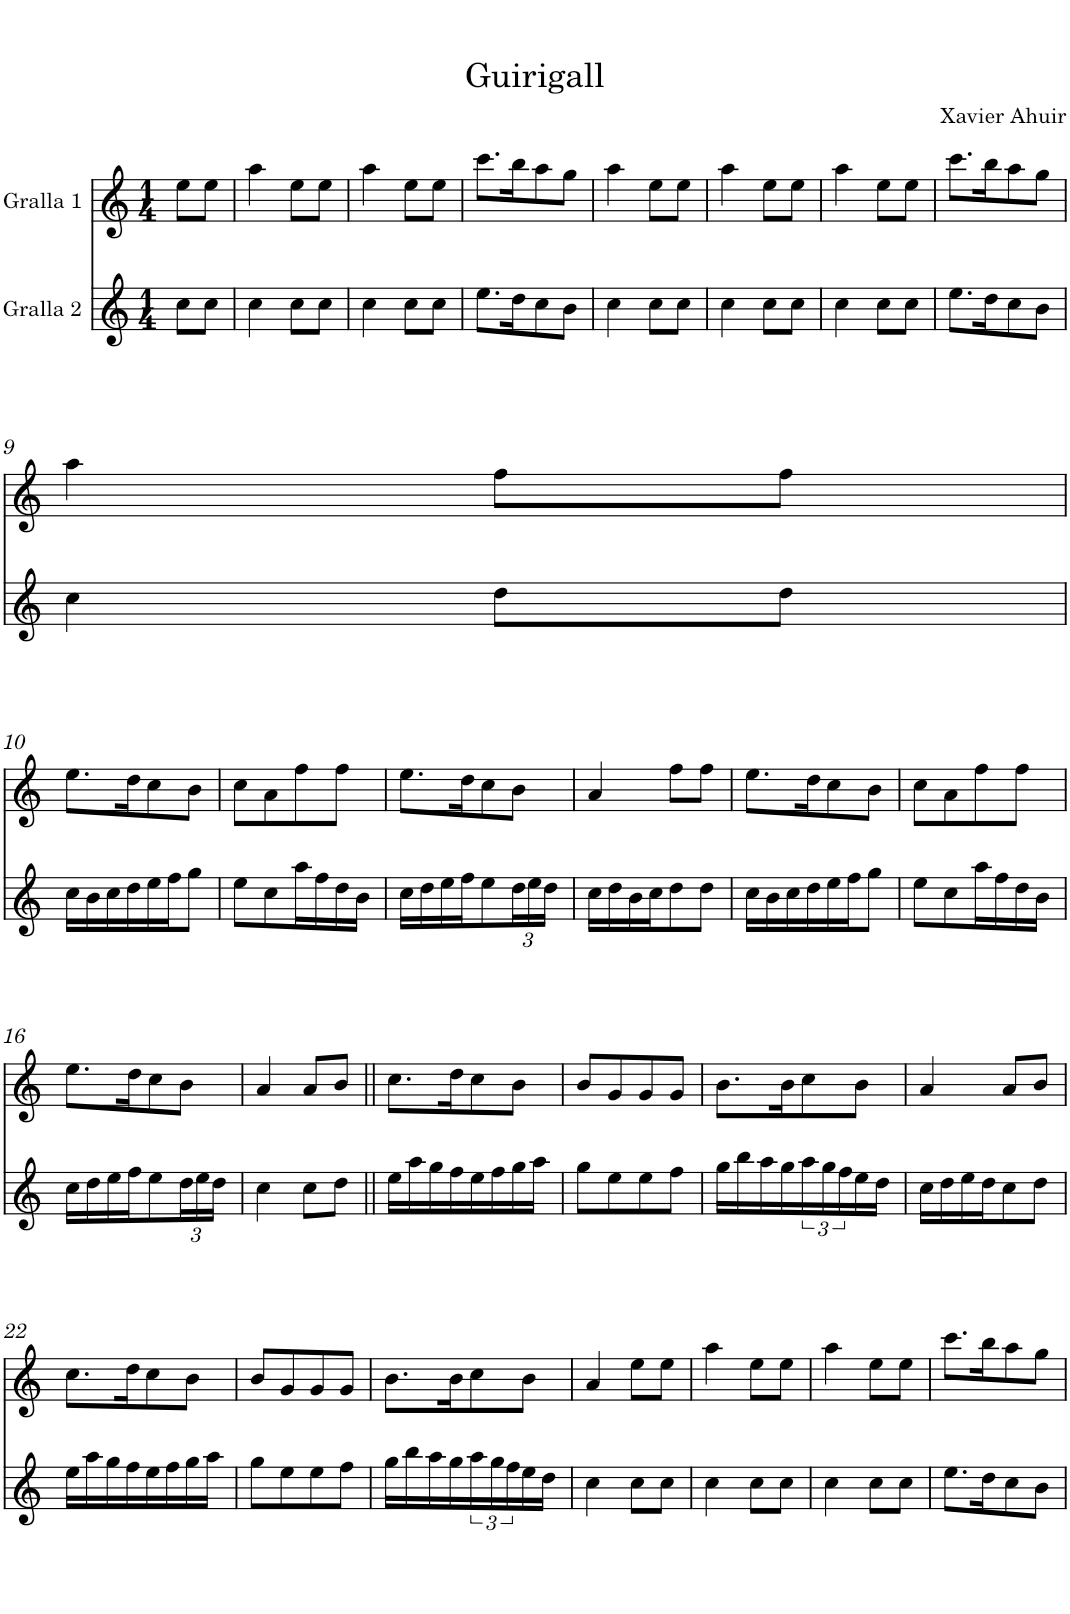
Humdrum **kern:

**kern	**kern
*part2	*part1
*staff2	*staff1
*I"Gralla 2	*I"Gralla 1
*clefG2	*clefG2
*k[]	*k[]
*M1/4	*M1/4
=1	=1
8cc\L	8ee\L
8cc\J	8ee\J
=2	=2
4cc\	4aa\
8cc\L	8ee\L
8cc\J	8ee\J
=3	=3
4cc\	4aa\
8cc\L	8ee\L
8cc\J	8ee\J
=4	=4
8.ee\L	8.ccc\L
16dd\K	16bb\K
8cc\	8aa\
8b\J	8gg\J
=5	=5
4cc\	4aa\
8cc\L	8ee\L
8cc\J	8ee\J
=6	=6
4cc\	4aa\
8cc\L	8ee\L
8cc\J	8ee\J
=7	=7
4cc\	4aa\
8cc\L	8ee\L
8cc\J	8ee\J
=8	=8
8.ee\L	8.ccc\L
16dd\K	16bb\K
8cc\	8aa\
8b\J	8gg\J
!!LO:LB:g=z
=9	=9
4cc\	4aa\
8dd\L	8ff\L
8dd\J	8ff\J
!!LO:LB:g=z
=10	=10
16cc\LL	8.ee\L
16b\	.
16cc\	.
16dd\	16dd\K
16ee\	8cc\
16ff\J	.
8gg\J	8b\J
=11	=11
8ee\L	8cc\L
8cc\	8a\
16aa\L	8ff\
16ff\	.
16dd\	8ff\J
16b\JJ	.
=12	=12
16cc\LL	8.ee\L
16dd\	.
16ee\	.
16ff\J	16dd\K
8ee\	8cc\
*Xbrackettup	*
24dd\L	8b\J
24ee\	.
24dd\JJ	.
=13	=13
16cc\LL	4a/
16dd\	.
16b\	.
16cc\J	.
8dd\	8ff\L
8dd\J	8ff\J
=14	=14
16cc\LL	8.ee\L
16b\	.
16cc\	.
16dd\	16dd\K
16ee\	8cc\
16ff\J	.
8gg\J	8b\J
=15	=15
8ee\L	8cc\L
8cc\	8a\
16aa\L	8ff\
16ff\	.
16dd\	8ff\J
16b\JJ	.
!!LO:LB:g=z
=16	=16
16cc\LL	8.ee\L
16dd\	.
16ee\	.
16ff\J	16dd\K
8ee\	8cc\
24dd\L	8b\J
24ee\	.
24dd\JJ	.
=17	=17
4cc\	4a/
8cc\L	8a/L
8dd\J	8b/J
=18||	=18||
16ee\LL	8.cc\L
16aa\	.
16gg\	.
16ff\	16dd\K
16ee\	8cc\
16ff\	.
16gg\	8b\J
16aa\JJ	.
=19	=19
8gg\L	8b/L
8ee\	8g/
8ee\	8g/
8ff\J	8g/J
=20	=20
16gg\LL	8.b\L
16bb\	.
16aa\	.
16gg\	16b\K
*brackettup	*
24aa\	8cc\
24gg\	.
24ff\	.
16ee\	8b\J
16dd\JJ	.
=21	=21
16cc\LL	4a/
16dd\	.
16ee\	.
16dd\J	.
8cc\	8a/L
8dd\J	8b/J
!!LO:LB:g=z
=22	=22
16ee\LL	8.cc\L
16aa\	.
16gg\	.
16ff\	16dd\K
16ee\	8cc\
16ff\	.
16gg\	8b\J
16aa\JJ	.
=23	=23
8gg\L	8b/L
8ee\	8g/
8ee\	8g/
8ff\J	8g/J
=24	=24
16gg\LL	8.b\L
16bb\	.
16aa\	.
16gg\	16b\K
24aa\	8cc\
24gg\	.
24ff\	.
16ee\	8b\J
16dd\JJ	.
=25	=25
4cc\	4a/
8cc\L	8ee\L
8cc\J	8ee\J
=26	=26
4cc\	4aa\
8cc\L	8ee\L
8cc\J	8ee\J
=27	=27
4cc\	4aa\
8cc\L	8ee\L
8cc\J	8ee\J
=28	=28
8.ee\L	8.ccc\L
16dd\K	16bb\K
8cc\	8aa\
8b\J	8gg\J
=	=
*-	*-
